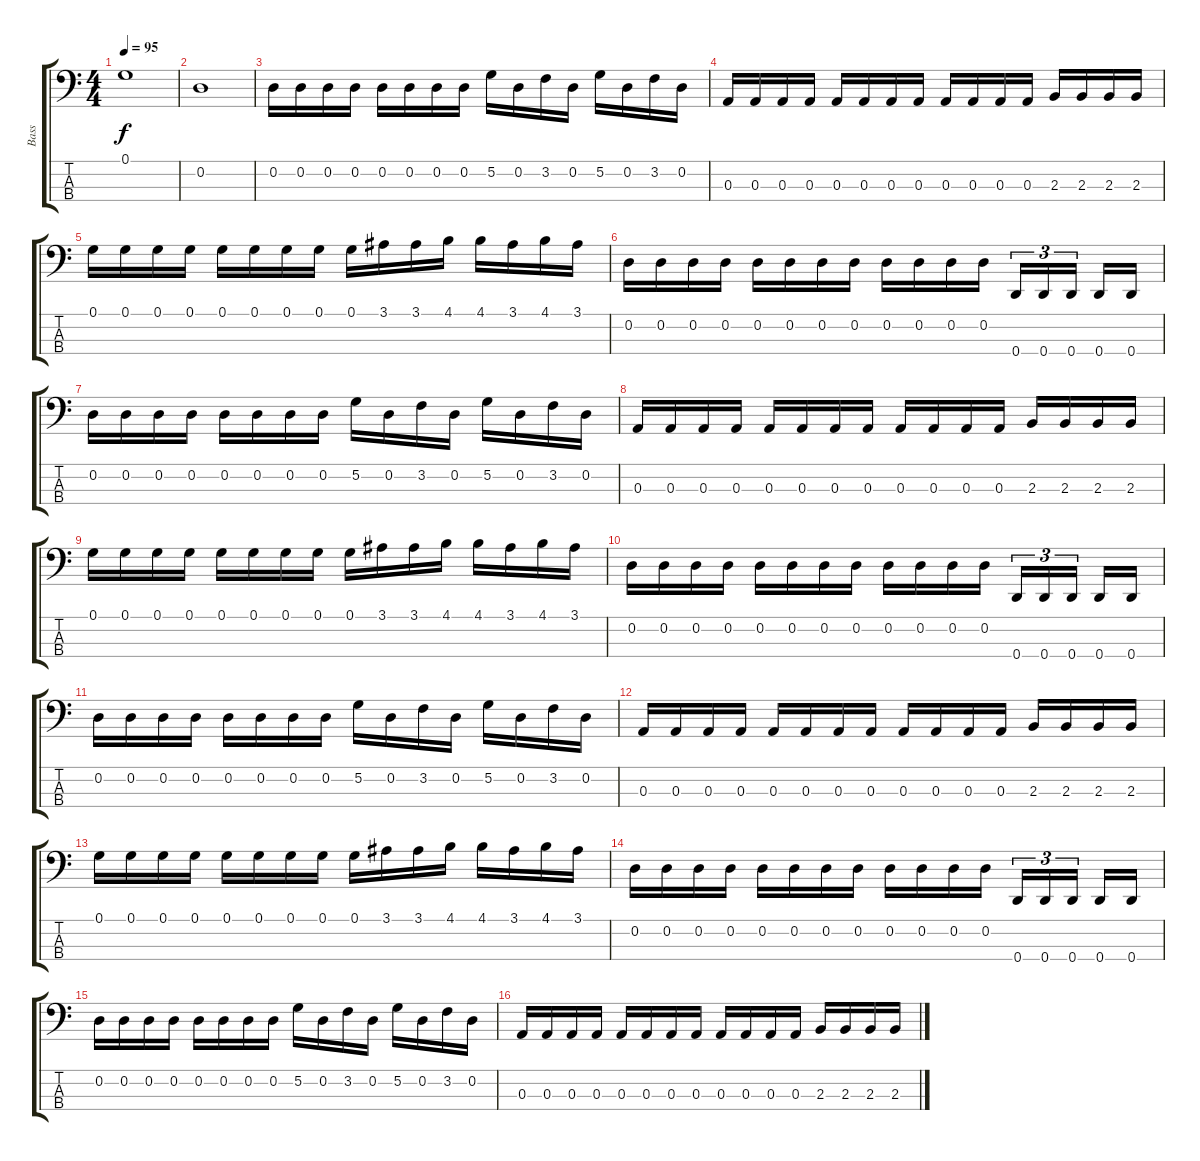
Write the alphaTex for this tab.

\track ("Bass" "Bass") {instrument slapbass2}
\staff {score tabs}
\tuning (G2 D2 A1 D1) {hide}
\ts (4 4)
\tempo 95
\clef f4
\ks c
0.1.1{dy f} |
0.2.1 |
0.2.16 0.2.16 0.2.16 0.2.16 0.2.16 0.2.16 0.2.16 0.2.16 5.2.16 0.2.16 3.2.16 0.2.16 5.2.16 0.2.16 3.2.16 0.2.16 |
0.3.16 0.3.16 0.3.16 0.3.16 0.3.16 0.3.16 0.3.16 0.3.16 0.3.16 0.3.16 0.3.16 0.3.16 2.3.16 2.3.16 2.3.16 2.3.16 |
0.1.16 0.1.16 0.1.16 0.1.16 0.1.16 0.1.16 0.1.16 0.1.16 0.1.16 3.1.16 3.1.16 4.1.16 4.1.16 3.1.16 4.1.16 3.1.16 |
0.2.16 0.2.16 0.2.16 0.2.16 0.2.16 0.2.16 0.2.16 0.2.16 0.2.16 0.2.16 0.2.16 0.2.16 0.4.16{tu (3 2)} 0.4.16{tu (3 2)} 0.4.16{tu (3 2)} 0.4.16 0.4.16 |
0.2.16 0.2.16 0.2.16 0.2.16 0.2.16 0.2.16 0.2.16 0.2.16 5.2.16 0.2.16 3.2.16 0.2.16 5.2.16 0.2.16 3.2.16 0.2.16 |
0.3.16 0.3.16 0.3.16 0.3.16 0.3.16 0.3.16 0.3.16 0.3.16 0.3.16 0.3.16 0.3.16 0.3.16 2.3.16 2.3.16 2.3.16 2.3.16 |
0.1.16 0.1.16 0.1.16 0.1.16 0.1.16 0.1.16 0.1.16 0.1.16 0.1.16 3.1.16 3.1.16 4.1.16 4.1.16 3.1.16 4.1.16 3.1.16 |
0.2.16 0.2.16 0.2.16 0.2.16 0.2.16 0.2.16 0.2.16 0.2.16 0.2.16 0.2.16 0.2.16 0.2.16 0.4.16{tu (3 2)} 0.4.16{tu (3 2)} 0.4.16{tu (3 2)} 0.4.16 0.4.16 |
0.2.16 0.2.16 0.2.16 0.2.16 0.2.16 0.2.16 0.2.16 0.2.16 5.2.16 0.2.16 3.2.16 0.2.16 5.2.16 0.2.16 3.2.16 0.2.16 |
0.3.16 0.3.16 0.3.16 0.3.16 0.3.16 0.3.16 0.3.16 0.3.16 0.3.16 0.3.16 0.3.16 0.3.16 2.3.16 2.3.16 2.3.16 2.3.16 |
0.1.16 0.1.16 0.1.16 0.1.16 0.1.16 0.1.16 0.1.16 0.1.16 0.1.16 3.1.16 3.1.16 4.1.16 4.1.16 3.1.16 4.1.16 3.1.16 |
0.2.16 0.2.16 0.2.16 0.2.16 0.2.16 0.2.16 0.2.16 0.2.16 0.2.16 0.2.16 0.2.16 0.2.16 0.4.16{tu (3 2)} 0.4.16{tu (3 2)} 0.4.16{tu (3 2)} 0.4.16 0.4.16 |
0.2.16 0.2.16 0.2.16 0.2.16 0.2.16 0.2.16 0.2.16 0.2.16 5.2.16 0.2.16 3.2.16 0.2.16 5.2.16 0.2.16 3.2.16 0.2.16 |
0.3.16 0.3.16 0.3.16 0.3.16 0.3.16 0.3.16 0.3.16 0.3.16 0.3.16 0.3.16 0.3.16 0.3.16 2.3.16 2.3.16 2.3.16 2.3.16
